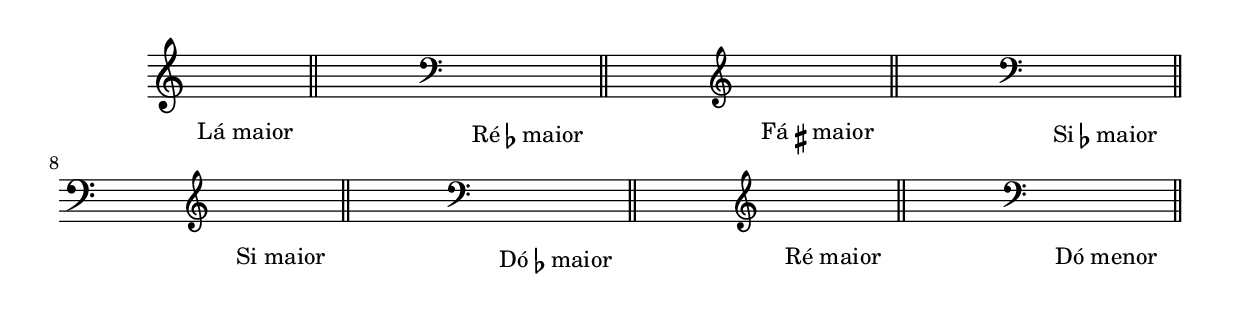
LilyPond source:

\version "2.10.0"
<<
\new Staff \with {
	\remove "Time_signature_engraver"
	\override Stem #'transparent = ##t
}

{ 	\clef treble
		\time 1/4
\hideNotes
		\override TextScript #'extra-offset = #'( -1.0 . -2.0 )
		\fatText a'_\markup { Lá maior } 
		\bar "||"
		c4
		\bar " "
	\clef bass
		\fatText c_\markup { Ré\flat maior } 
		\bar "||"
		c
		\bar " "
	\clef treble
		\fatText a'_\markup { Fá\sharp maior } 
		\bar "||"
		c
		\bar " "
	\clef bass
		\fatText c_\markup { Si\flat maior } 
		\bar "||"
		c
		\bar " "
	\clef treble
 		\fatText a'_\markup { Si maior } 
		\bar "||"
		c
		\bar " "
	\clef bass
		\fatText c_\markup { Dó\flat maior } 
		\bar "||"
		c
		\bar " "
	\clef treble
		\fatText a'_\markup { Ré maior } 
		\bar "||"
		c
		\bar " "
	\clef bass
		\fatText c_\markup { Dó menor } 
\unHideNotes
		\bar "||"
}

%\addlyrics{ "Si menor" \skip 4 "Ré menor" \skip 4 "Sol \sharp menor" \skip 4 "Dó menor" \skip 4 "Fá \sharp menor" \skip 4 "Lá menor" \skip 4 "Si \flat menor"  \skip 4 "Lá \sharp menor" }

>>


